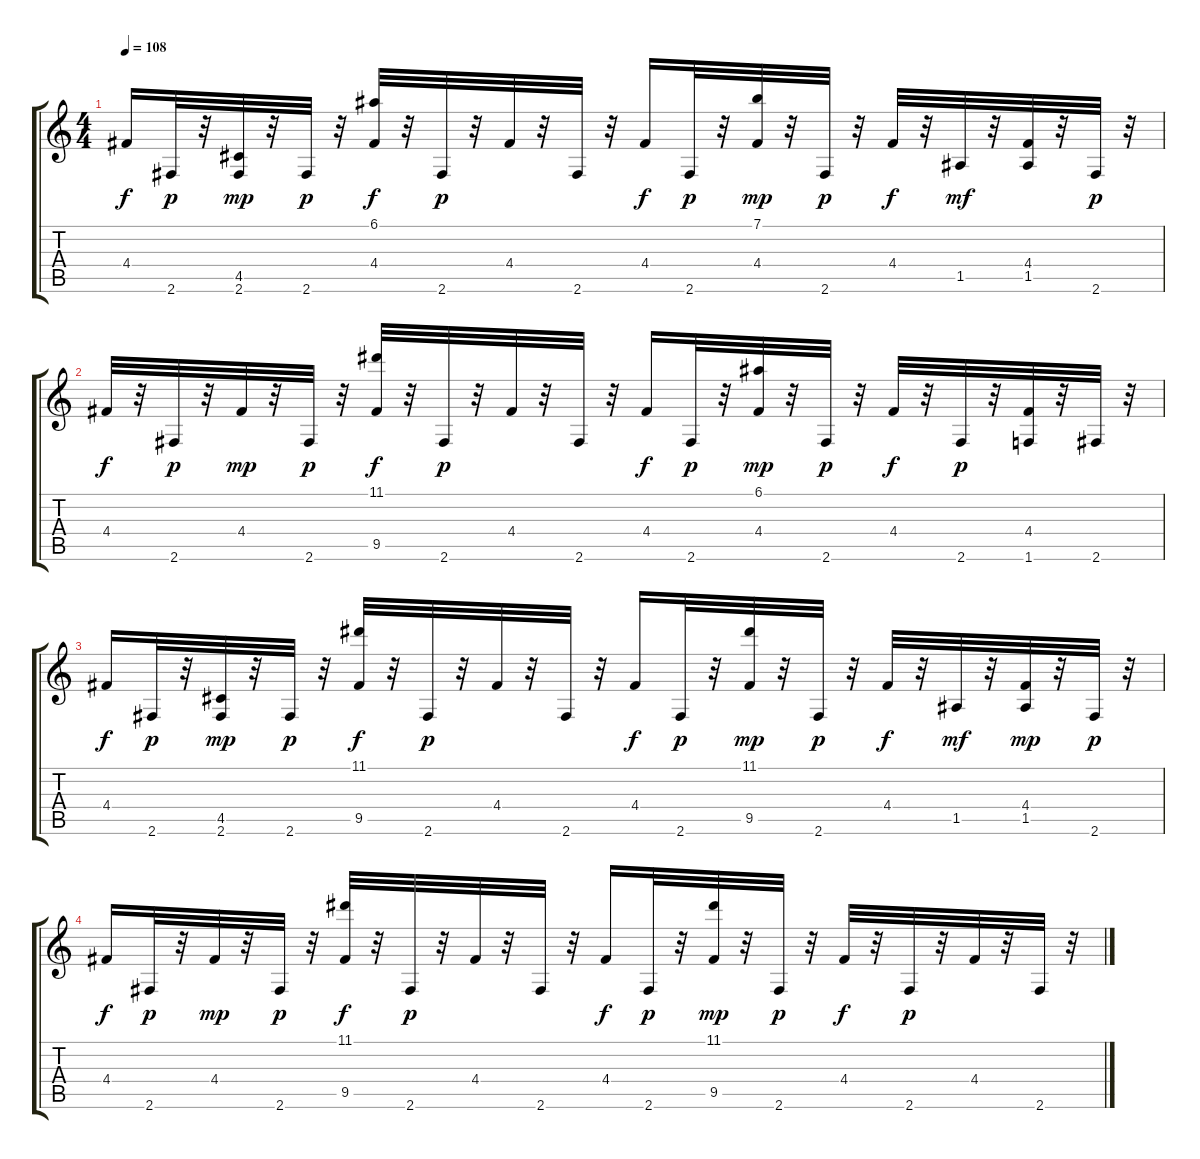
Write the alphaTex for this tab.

\track "" {instrument acousticguitarnylon}
\staff {score tabs}
\tuning (E4 B3 G3 D3 A2 E2) {hide}
\ts (4 4)
\tempo 108
\clef g2
\ks c
4.4.16{dy f} 2.6.32{dy p} r.32 (4.5 2.6).32{dy mp} r.32 2.6.32{dy p} r.32 (6.1 4.4).32{dy f} r.32 2.6.32{dy p} r.32 4.4.32 r.32 2.6.32 r.32 4.4.16{dy f} 2.6.32{dy p} r.32 (7.1 4.4).32{dy mp} r.32 2.6.32{dy p} r.32 4.4.32{dy f} r.32 1.5.32{dy mf} r.32 (4.4 1.5).32 r.32 2.6.32{dy p} r.32 |
4.4.32{dy f} r.32 2.6.32{dy p} r.32 4.4.32{dy mp} r.32 2.6.32{dy p} r.32 (11.1 9.5).32{dy f} r.32 2.6.32{dy p} r.32 4.4.32 r.32 2.6.32 r.32 4.4.16{dy f} 2.6.32{dy p} r.32 (6.1 4.4).32{dy mp} r.32 2.6.32{dy p} r.32 4.4.32{dy f} r.32 2.6.32{dy p} r.32 (4.4 1.6).32 r.32 2.6.32 r.32 |
4.4.16{dy f} 2.6.32{dy p} r.32 (4.5 2.6).32{dy mp} r.32 2.6.32{dy p} r.32 (11.1 9.5).32{dy f} r.32 2.6.32{dy p} r.32 4.4.32 r.32 2.6.32 r.32 4.4.16{dy f} 2.6.32{dy p} r.32 (11.1 9.5).32{dy mp} r.32 2.6.32{dy p} r.32 4.4.32{dy f} r.32 1.5.32{dy mf} r.32 (4.4 1.5).32{dy mp} r.32 2.6.32{dy p} r.32 |
4.4.16{dy f} 2.6.32{dy p} r.32 4.4.32{dy mp} r.32 2.6.32{dy p} r.32 (11.1 9.5).32{dy f} r.32 2.6.32{dy p} r.32 4.4.32 r.32 2.6.32 r.32 4.4.16{dy f} 2.6.32{dy p} r.32 (11.1 9.5).32{dy mp} r.32 2.6.32{dy p} r.32 4.4.32{dy f} r.32 2.6.32{dy p} r.32 4.4.32 r.32 2.6.32 r.32
